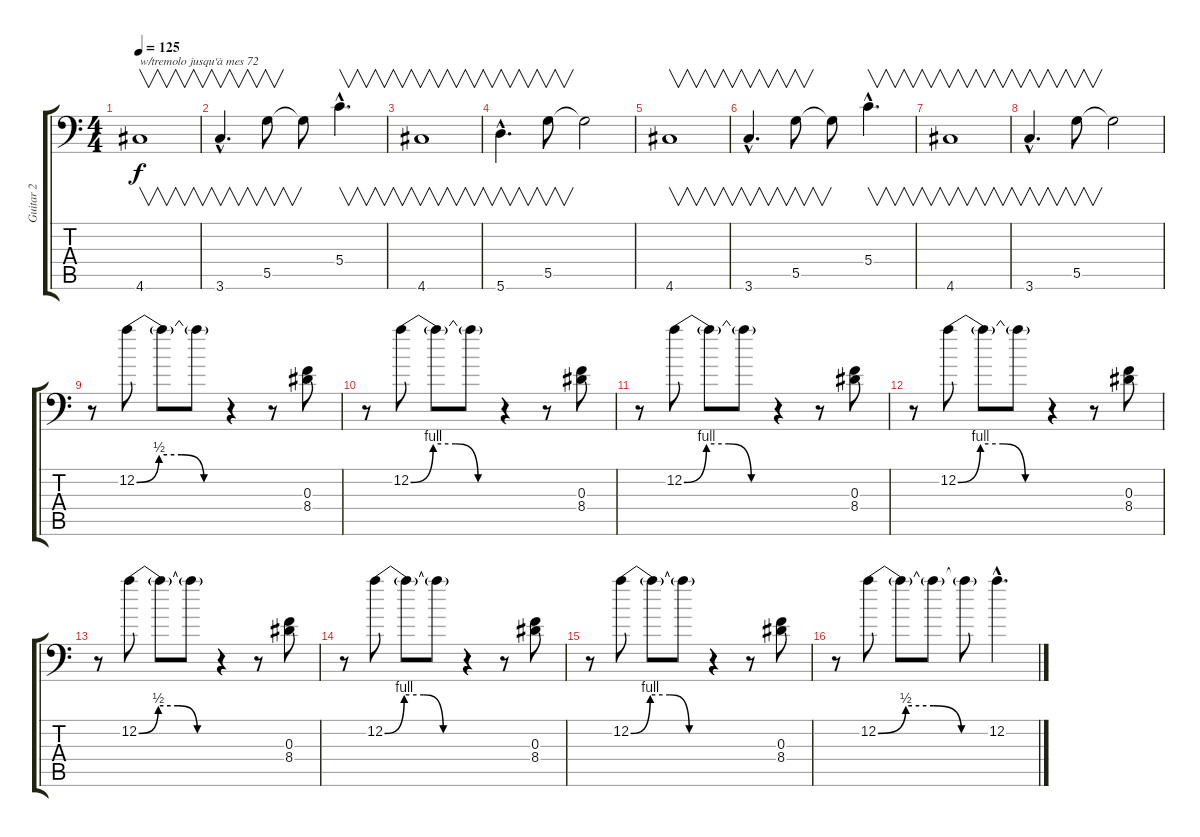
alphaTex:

\track ("Guitar 2" "Guitar 2") {instrument distortionguitar}
\staff {score tabs}
\tuning (D4 A3 F3 G2 D2 A1) {hide}
\ts (4 4)
\tempo 125
\clef f4
\ks c
4.6.1{v txt "w/tremolo jusqu'à mes 72" dy f} |
3.6{hac}.4{v d} 5.5.8{v} 5.5{t}.8 5.4{hac}.4{v d} |
4.6.1{v} |
5.6{hac}.4{v d} 5.5.8{v} 5.5{t}.2 |
4.6.1{v} |
3.6{hac}.4{v d} 5.5.8{v} 5.5{t}.8 5.4{hac}.4{v d} |
4.6.1{v} |
3.6{hac}.4{v d} 5.5.8{v} 5.5{t}.2 |
r.8 12.2{be (custom 0 0 15 2 30 2 45 0 60 0)}.8 12.2{t}.8 12.2{t}.8 r.4 r.8 (0.3 8.4).8 |
r.8 12.2{be (custom 0 0 15 4 30 4 45 0 60 0)}.8 12.2{t}.8 12.2{t}.8 r.4 r.8 (0.3 8.4).8 |
r.8 12.2{be (custom 0 0 15 4 30 4 45 0 60 0)}.8 12.2{t}.8 12.2{t}.8 r.4 r.8 (0.3 8.4).8 |
r.8 12.2{be (custom 0 0 15 4 30 4 45 0 60 0)}.8 12.2{t}.8 12.2{t}.8 r.4 r.8 (0.3 8.4).8 |
r.8 12.2{be (custom 0 0 15 2 30 2 45 0 60 0)}.8 12.2{t}.8 12.2{t}.8 r.4 r.8 (0.3 8.4).8 |
r.8 12.2{be (custom 0 0 15 4 30 4 45 0 60 0)}.8 12.2{t}.8 12.2{t}.8 r.4 r.8 (0.3 8.4).8 |
r.8 12.2{be (custom 0 0 15 4 30 4 45 0 60 0)}.8 12.2{t}.8 12.2{t}.8 r.4 r.8 (0.3 8.4).8 |
r.8 12.2{be (custom 0 0 15 2 30 2 45 0 60 0)}.8 12.2{t}.8 12.2{t}.8 12.2{t}.8 12.2{hac}.4{d}
